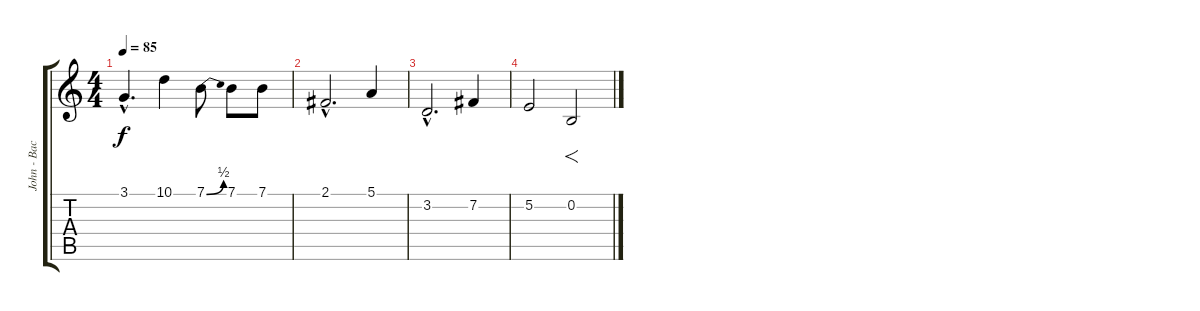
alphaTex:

\track ("John - Backing vocals" "John - Bac") {instrument choiraahs}
\staff {score tabs}
\tuning (E4 B3 G3 D3 A2 E2) {hide}
\ts (4 4)
\tempo 85
\clef g2
\ks c
3.1{hac}.4{d dy f} 10.1.4 7.1{be (bend 0 0 60 2)}.8 7.1.8 7.1.8 |
2.1{hac}.2{d} 5.1.4 |
3.2{hac}.2{d} 7.2.4 |
5.2.2 0.2.2{f}
